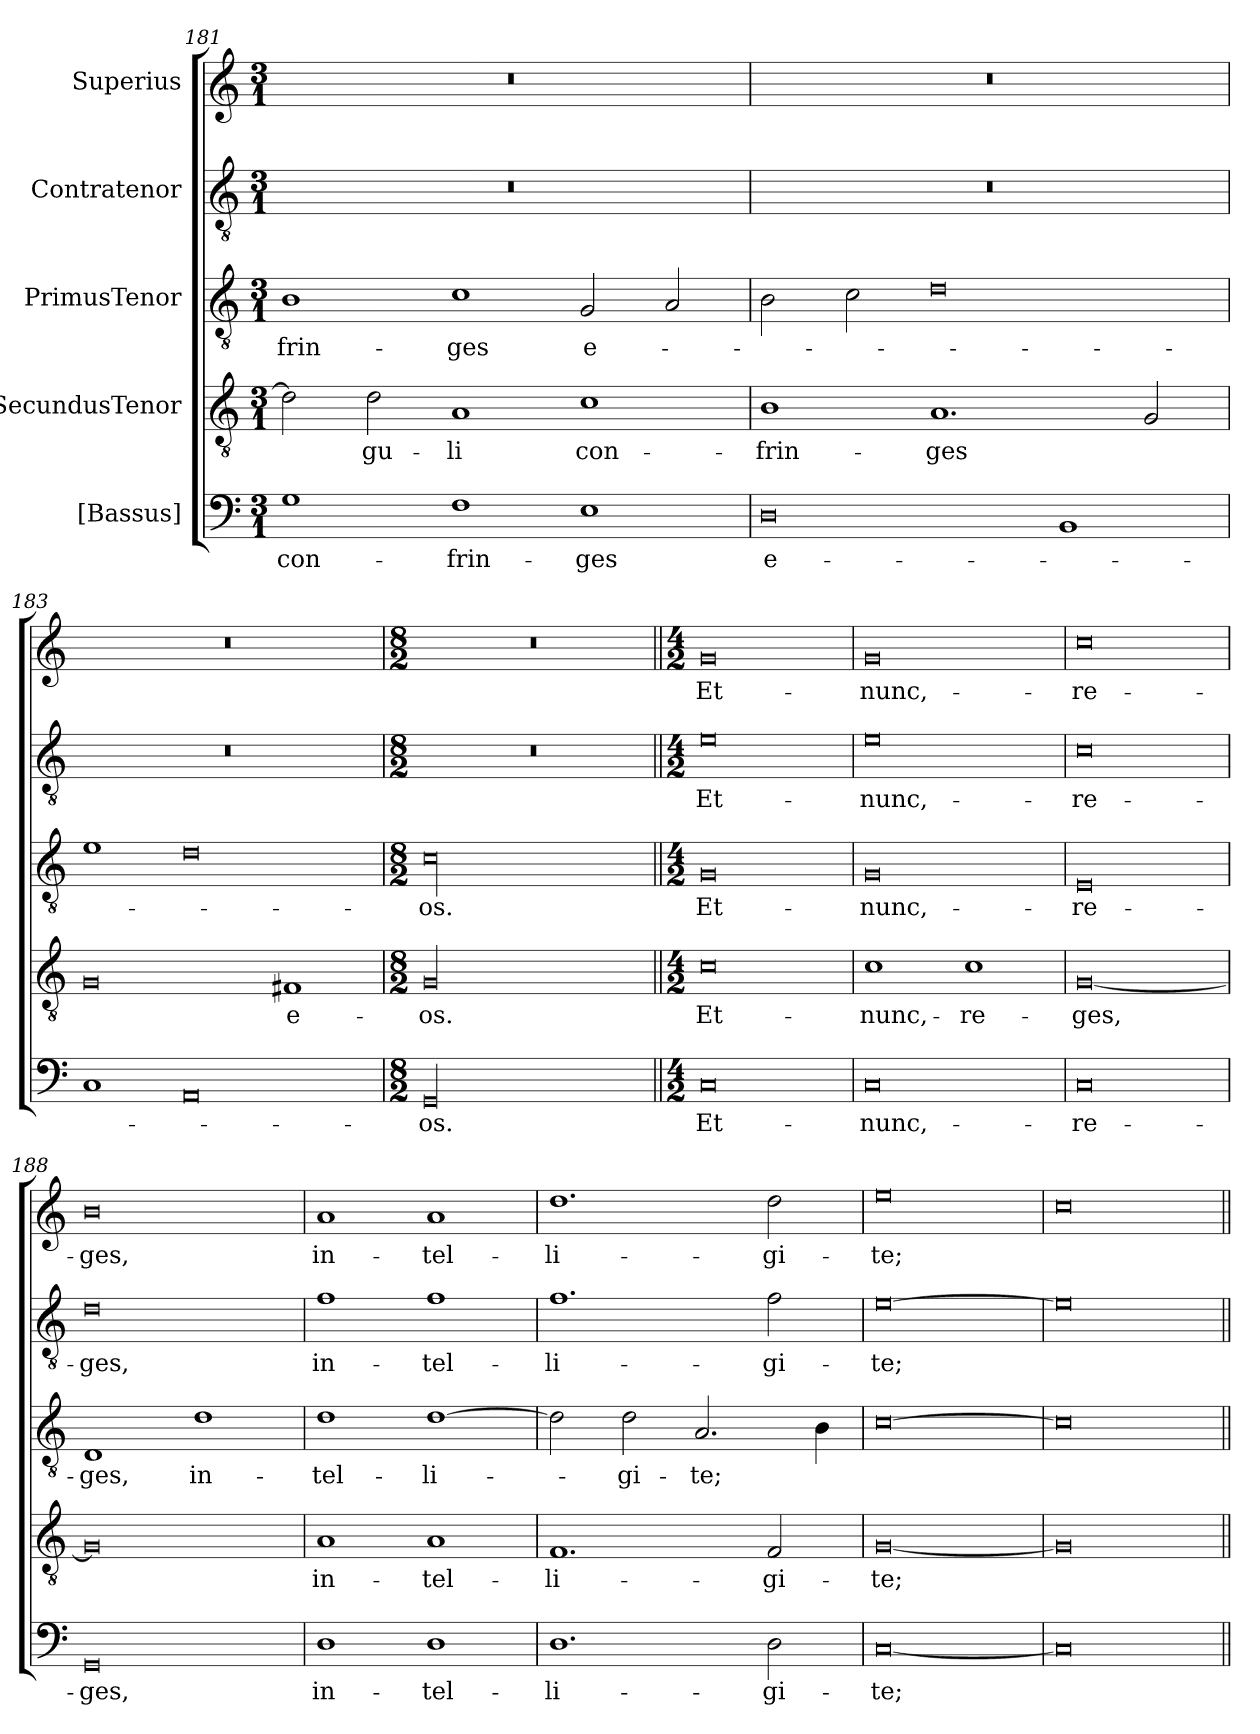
**kern	**text	**kern	**text	**kern	**text	**kern	**text	**kern	**text
*part5	*part5	*part4	*part4	*part3	*part3	*part2	*part2	*part1	*part1
*staff5	*staff5	*staff4	*staff4	*staff3	*staff3	*staff2	*staff2	*staff1	*staff1
*I"[Bassus]	*	*I"SecundusTenor	*	*I"PrimusTenor	*	*I"Contratenor	*	*I"Superius	*
*clefF4	*	*clefGv2	*	*clefGv2	*	*clefGv2	*	*clefG2	*
*k[]	*	*k[]	*	*k[]	*	*k[]	*	*k[]	*
*M3/1	*	*M3/1	*	*M3/1	*	*M3/1	*	*M3/1	*
=181	=181	=181	=181	=181	=181	=181	=181	=181	=181
!	!	!	!	!	!	!LO:N:vis=0	!	!LO:N:vis=0	!
1G\	con-	2d\]	.	1B\	-frin-	0.r	.	0.r	.
.	.	2d\	-gu-	.	.	.	.	.	.
1F\	-frin-	1A/	-li	1c\	-ges	.	.	.	.
1E\	-ges	1c\	con-	2G/	e-	.	.	.	.
.	.	.	.	2A/	.	.	.	.	.
=182	=182	=182	=182	=182	=182	=182	=182	=182	=182
!	!	!	!	!	!	!LO:N:vis=0	!	!LO:N:vis=0	!
0D\	e-	1B\	-frin-	2B\	.	0.r	.	0.r	.
.	.	.	.	2c\	.	.	.	.	.
.	.	1.A/	-ges	0d\	.	.	.	.	.
1BB/	.	.	.	.	.	.	.	.	.
.	.	2G/	.	.	.	.	.	.	.
=183	=183	=183	=183	=183	=183	=183	=183	=183	=183
!	!	!	!	!	!	!LO:N:vis=0	!	!LO:N:vis=0	!
1C/	.	0G/	.	1e\	.	0.r	.	0.r	.
0AA/	.	.	.	0d\	.	.	.	.	.
.	.	1F#X/	e-	.	.	.	.	.	.
=184	=184	=184	=184	=184	=184	=184	=184	=184	=184
*M8/2	*	*M8/2	*	*M8/2	*	*M8/2	*	*M8/2	*
00GG/	-os.	00G/	-os.	00c\	-os.	00r	.	00r	.
=185||	=185||	=185||	=185||	=185||	=185||	=185||	=185||	=185||	=185||
*M4/2	*	*M4/2	*	*M4/2	*	*M4/2	*	*M4/2	*
0C/	Et-	0c\	Et-	0G/	Et-	0e\	Et-	0g/	Et-
=186	=186	=186	=186	=186	=186	=186	=186	=186	=186
0C/	nunc,-	1c\	nunc,-	0G/	nunc,-	0e\	nunc,-	0g/	nunc,-
.	.	1c\	re-	.	.	.	.	.	.
=187	=187	=187	=187	=187	=187	=187	=187	=187	=187
0C/	re-	[0G/	-ges,	0E/	re-	0c\	re-	0cc\	re-
=188	=188	=188	=188	=188	=188	=188	=188	=188	=188
0GG/	-ges,	0G/]	.	1D/	-ges,	0d\	-ges,	0b\	-ges,
.	.	.	.	1d\	in-	.	.	.	.
=189	=189	=189	=189	=189	=189	=189	=189	=189	=189
1D\	in-	1A/	in-	1d\	-tel-	1f\	in-	1a/	in-
1D\	-tel-	1A/	-tel-	[1d\	-li-	1f\	-tel-	1a/	-tel-
=190	=190	=190	=190	=190	=190	=190	=190	=190	=190
1.D\	-li-	1.F/	-li-	2d\]	.	1.f\	-li-	1.dd\	-li-
.	.	.	.	2d\	-gi-	.	.	.	.
.	.	.	.	2.A/	-te;	.	.	.	.
2D\	-gi-	2F/	-gi-	.	.	2f\	-gi-	2dd\	-gi-
.	.	.	.	4B\	.	.	.	.	.
=191	=191	=191	=191	=191	=191	=191	=191	=191	=191
[0C/	-te;	[0G/	-te;	[0c\	.	[0e\	-te;	0ee\	-te;
=192	=192	=192	=192	=192	=192	=192	=192	=192	=192
0C/]	.	0G/]	.	0c\]	.	0e\]	.	0cc\	.
=||	=||	=||	=||	=||	=||	=||	=||	=||	=||
*-	*-	*-	*-	*-	*-	*-	*-	*-	*-
